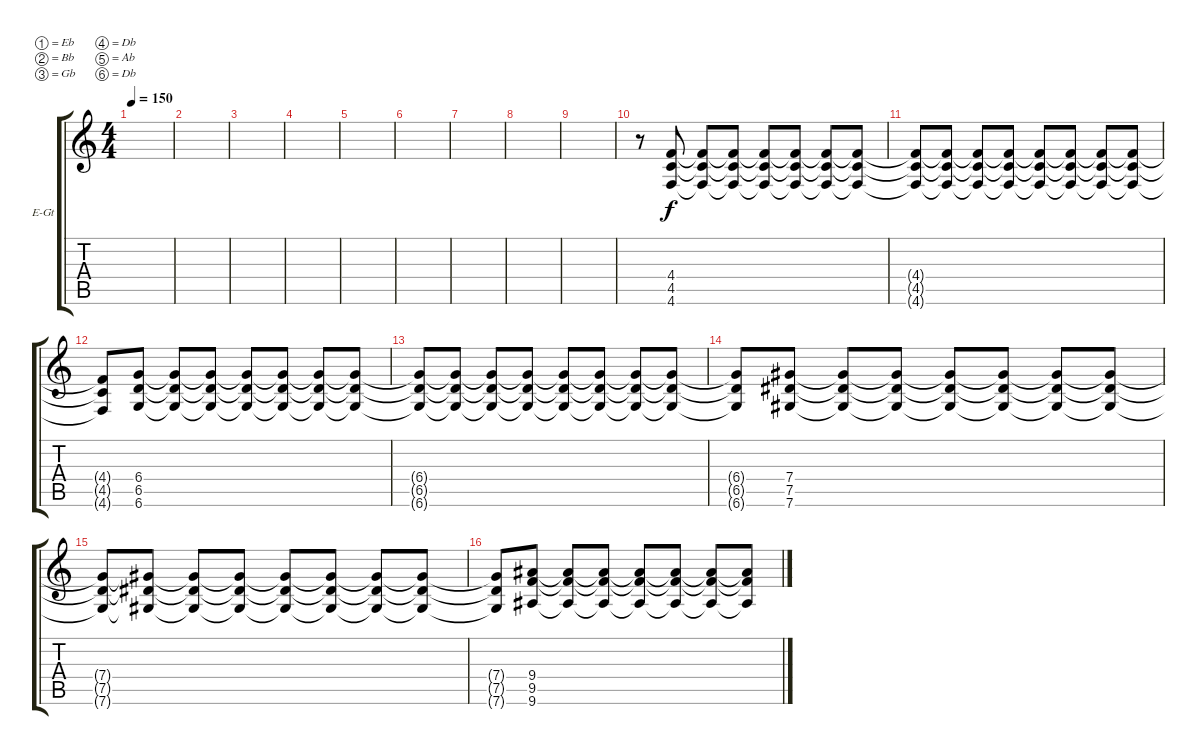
\defaultSystemsLayout 4
\bracketExtendMode groupsimilarinstruments
\firstSystemTrackNameOrientation horizontal
\otherSystemsTrackNameOrientation horizontal
\track ("Electric Guitar" "E-Gt") {instrument distortionguitar}
\staff {score tabs}
\tuning (Eb4 Bb3 Gb3 Db3 Ab2 Db2)
\ts (4 4)
\tempo 150
\clef g2
\scale
0.333333
\ks c
|
\scale
0.333333 |
\scale
0.333333 |
\scale
0.333333 |
\scale
0.333333 |
\scale
0.333333 |
\scale
0.333333 |
\scale
0.333333 |
\scale
0.333333 |
\scale
0.333333 r.8 (4.6 4.5 4.4).8 (4.6{t} 4.5{t} 4.4{t}).8 (4.6{t} 4.5{t} 4.4{t}).8 (4.6{t} 4.5{t} 4.4{t}).8 (4.6{t} 4.5{t} 4.4{t}).8 (4.6{t} 4.5{t} 4.4{t}).8 (4.6{t} 4.5{t} 4.4{t}).8 |
\scale
0.333333 (4.6{t} 4.5{t} 4.4{t}).8 (4.6{t} 4.5{t} 4.4{t}).8 (4.6{t} 4.5{t} 4.4{t}).8 (4.6{t} 4.5{t} 4.4{t}).8 (4.6{t} 4.5{t} 4.4{t}).8 (4.6{t} 4.5{t} 4.4{t}).8 (4.6{t} 4.5{t} 4.4{t}).8 (4.6{t} 4.5{t} 4.4{t}).8 |
\scale
0.333333 (4.6{t} 4.5{t} 4.4{t}).8 (6.6 6.5 6.4).8 (6.6{t} 6.5{t} 6.4{t}).8 (6.6{t} 6.5{t} 6.4{t}).8 (6.6{t} 6.5{t} 6.4{t}).8 (6.6{t} 6.5{t} 6.4{t}).8 (6.6{t} 6.5{t} 6.4{t}).8 (6.6{t} 6.5{t} 6.4{t}).8 |
\scale
0.333333 (6.6{t} 6.5{t} 6.4{t}).8 (6.6{t} 6.5{t} 6.4{t}).8 (6.6{t} 6.5{t} 6.4{t}).8 (6.6{t} 6.5{t} 6.4{t}).8 (6.6{t} 6.5{t} 6.4{t}).8 (6.6{t} 6.5{t} 6.4{t}).8 (6.6{t} 6.5{t} 6.4{t}).8 (6.6{t} 6.5{t} 6.4{t}).8 |
\scale
0.333333 (6.6{t} 6.5{t} 6.4{t}).8 (7.6 7.5 7.4).8 (7.6{t} 7.5{t} 7.4{t}).8 (7.6{t} 7.5{t} 7.4{t}).8 (7.6{t} 7.5{t} 7.4{t}).8 (7.6{t} 7.5{t} 7.4{t}).8 (7.6{t} 7.5{t} 7.4{t}).8 (7.6{t} 7.5{t} 7.4{t}).8 |
\scale
0.333333 (7.6{t} 7.5{t} 7.4{t}).8 (7.6{t} 7.5{t} 7.4{t}).8 (7.6{t} 7.5{t} 7.4{t}).8 (7.6{t} 7.5{t} 7.4{t}).8 (7.6{t} 7.5{t} 7.4{t}).8 (7.6{t} 7.5{t} 7.4{t}).8 (7.6{t} 7.5{t} 7.4{t}).8 (7.6{t} 7.5{t} 7.4{t}).8 |
\scale
0.333333 (7.6{t} 7.5{t} 7.4{t}).8 (9.6 9.5 9.4).8 (9.6{t} 9.5{t} 9.4{t}).8 (9.6{t} 9.5{t} 9.4{t}).8 (9.6{t} 9.5{t} 9.4{t}).8 (9.6{t} 9.5{t} 9.4{t}).8 (9.6{t} 9.5{t} 9.4{t}).8 (9.6{t} 9.5{t} 9.4{t}).8
